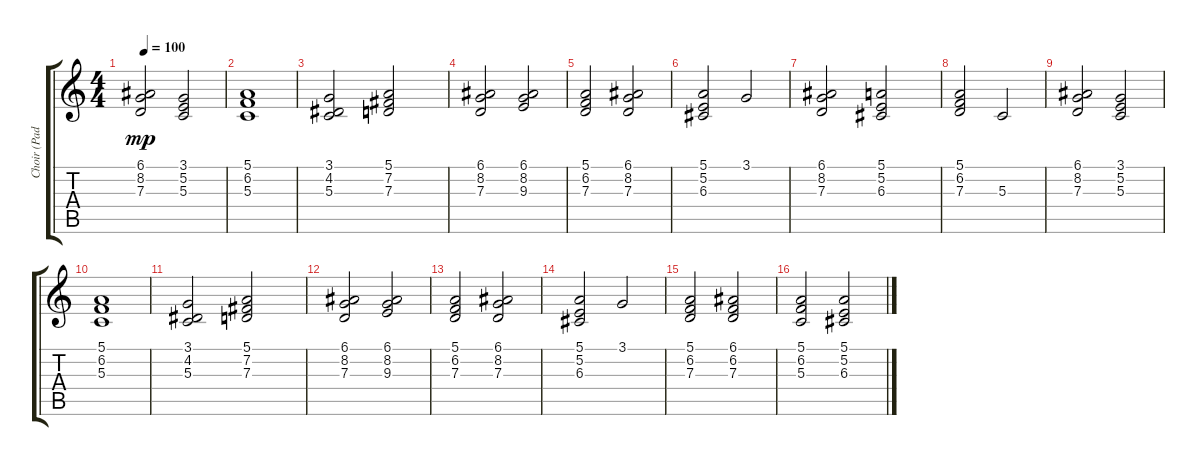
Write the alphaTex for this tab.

\track ("Choir (Pad)" "Choir (Pad") {instrument pad4choir}
\staff {score tabs}
\tuning (E4 B3 G3 D3 A2 E2) {hide}
\ts (4 4)
\tempo 100
\clef g2
\ks c
(6.1 8.2 7.3).2{dy mp} (3.1 5.2 5.3).2 |
(5.1 6.2 5.3).1 |
(3.1 4.2 5.3).2 (5.1 7.2 7.3).2 |
(6.1 8.2 7.3).2 (6.1 8.2 9.3).2 |
(5.1 6.2 7.3).2 (6.1 8.2 7.3).2 |
(5.1 5.2 6.3).2 3.1.2 |
(6.1 8.2 7.3).2 (5.1 5.2 6.3).2 |
(5.1 6.2 7.3).2 5.3.2 |
(6.1 8.2 7.3).2 (3.1 5.2 5.3).2 |
(5.1 6.2 5.3).1 |
(3.1 4.2 5.3).2 (5.1 7.2 7.3).2 |
(6.1 8.2 7.3).2 (6.1 8.2 9.3).2 |
(5.1 6.2 7.3).2 (6.1 8.2 7.3).2 |
(5.1 5.2 6.3).2 3.1.2 |
(5.1 6.2 7.3).2 (6.1 6.2 7.3).2 |
(5.1 6.2 5.3).2 (5.1 5.2 6.3).2
